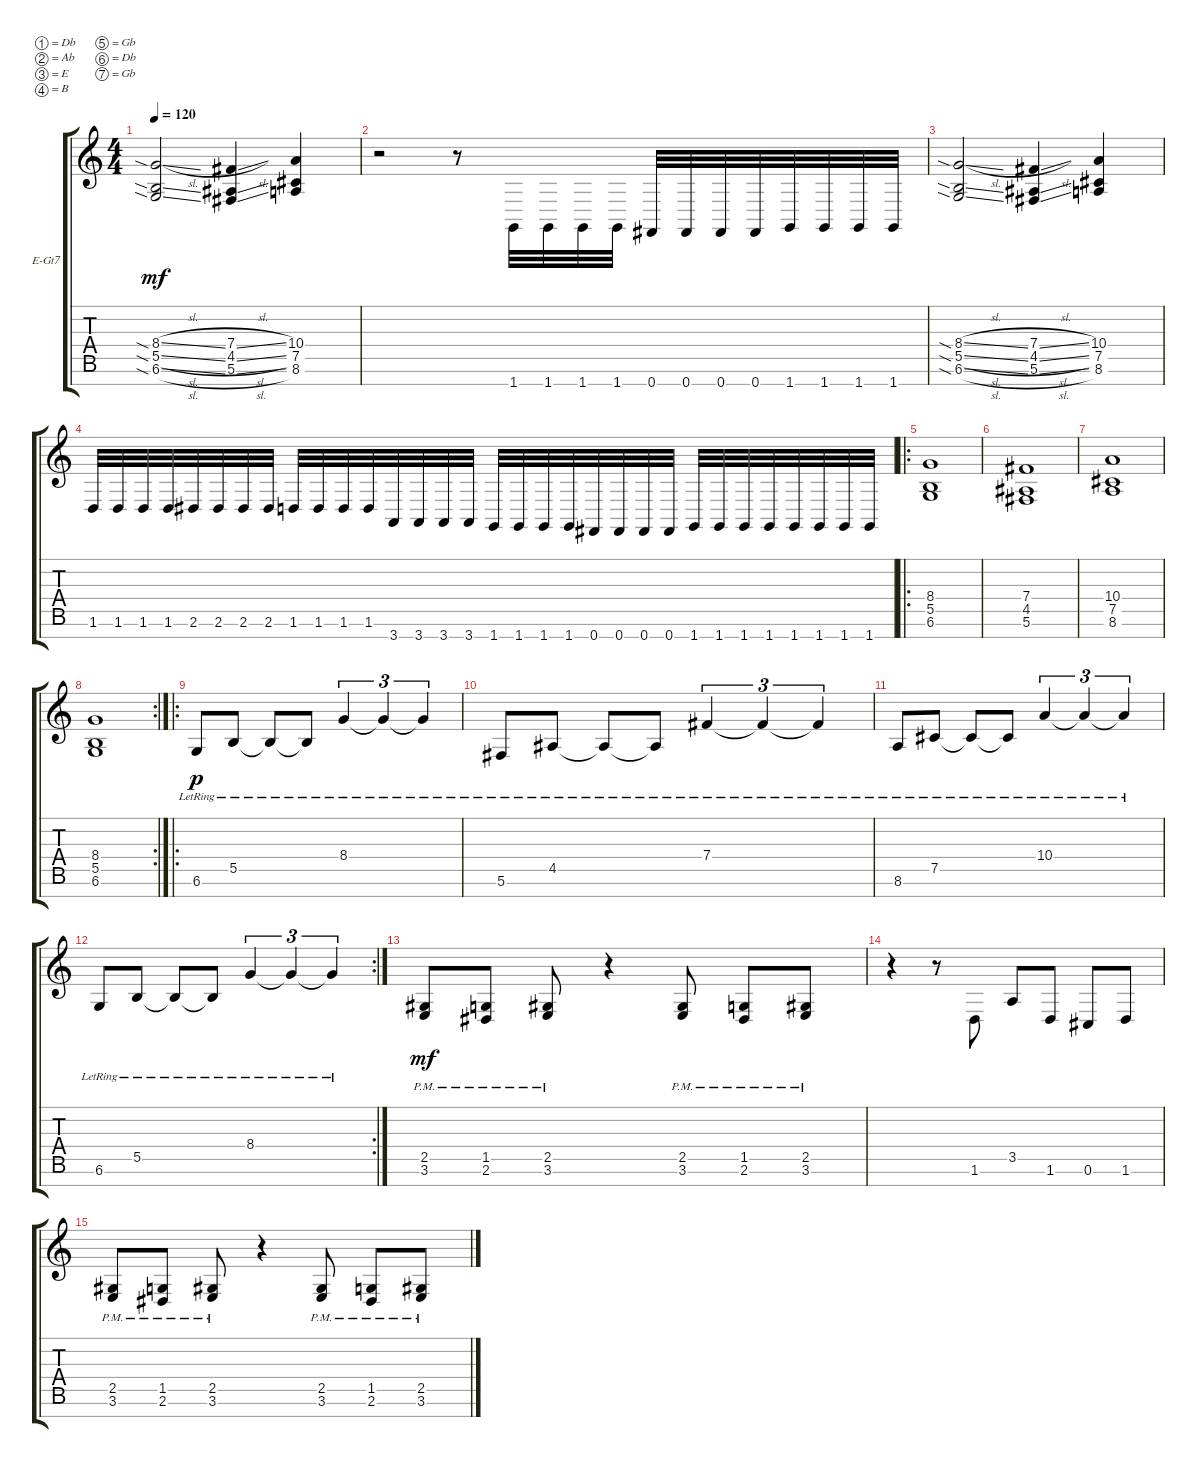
\defaultSystemsLayout 4
\bracketExtendMode groupsimilarinstruments
\firstSystemTrackNameOrientation horizontal
\otherSystemsTrackNameOrientation horizontal
\track ("Electric Guitar" "E-Gt7") {instrument distortionguitar}
\staff {score tabs}
\tuning (Db4 Ab3 E3 B2 Gb2 Db2 Gb1)
\ts (4 4)
\tempo 120
\clef g2
\ks c
(6.6{sia sl} 5.5{sia sl} 8.4{sia sl}).2{dy mf beam Up} (5.6{sl acc #} 4.5{sl acc #} 7.4{sl acc #}).4{beam Up} (8.6 7.5{acc #} 10.4).4{beam Up} |
r.2{beam Down} r.8{beam Down} 1.7.32{beam Up} 1.7.32{beam Up} 1.7.32{beam Up} 1.7.32{beam Up} 0.7{acc #}.32{beam Up} 0.7{acc #}.32{beam Up} 0.7{acc #}.32{beam Up} 0.7{acc #}.32{beam Up} 1.7.32{beam Up} 1.7.32{beam Up} 1.7.32{beam Up} 1.7.32{beam Up} |
(6.6{sia sl} 5.5{sia sl} 8.4{sia sl}).2{beam Up} (5.6{sl acc #} 4.5{sl acc #} 7.4{sl acc #}).4{beam Up} (8.6 7.5{acc #} 10.4).4{beam Up} |
1.6.32{beam Up} 1.6.32{beam Up} 1.6.32{beam Up} 1.6.32{beam Up} 2.6{acc #}.32{beam Up} 2.6{acc #}.32{beam Up} 2.6{acc #}.32{beam Up} 2.6{acc #}.32{beam Up} 1.6.32{beam Up} 1.6.32{beam Up} 1.6.32{beam Up} 1.6.32{beam Up} 3.7.32{beam Up} 3.7.32{beam Up} 3.7.32{beam Up} 3.7.32{beam Up} 1.7.32{beam Up} 1.7.32{beam Up} 1.7.32{beam Up} 1.7.32{beam Up} 0.7{acc #}.32{beam Up} 0.7{acc #}.32{beam Up} 0.7{acc #}.32{beam Up} 0.7{acc #}.32{beam Up} 1.7.32{beam Up} 1.7.32{beam Up} 1.7.32{beam Up} 1.7.32{beam Up} 1.7.32{beam Up} 1.7.32{beam Up} 1.7.32{beam Up} 1.7.32{beam Up} |
\ro
(6.6 5.5 8.4).1{beam Up} |
(5.6{acc #} 4.5{acc #} 7.4{acc #}).1{beam Up} |
(8.6 7.5{acc #} 10.4).1{beam Up} |
\rc 2
(6.6 5.5 8.4).1{beam Up} |
\ro
6.6{lr}.8{dy p beam Up} 5.5{lr}.8{beam Up} 5.5{lr t}.8{beam Up} 5.5{lr t}.8{beam Up} 8.4{lr}.4{tu (3 2) beam Up} 8.4{lr t}.4{tu (3 2) beam Up} 8.4{lr t}.4{tu (3 2) beam Up} |
5.6{lr acc #}.8{beam Up} 4.5{lr acc #}.8{beam Up} 4.5{lr t acc #}.8{beam Up} 4.5{lr t acc #}.8{beam Up} 7.4{lr acc #}.4{tu (3 2) beam Up} 7.4{lr t acc #}.4{tu (3 2) beam Up} 7.4{lr t acc #}.4{tu (3 2) beam Up} |
8.6{lr}.8{beam Up} 7.5{lr acc #}.8{beam Up} 7.5{lr t acc #}.8{beam Up} 7.5{lr t acc #}.8{beam Up} 10.4{lr}.4{tu (3 2) beam Up} 10.4{lr t}.4{tu (3 2) beam Up} 10.4{lr t}.4{tu (3 2) beam Up} |
\rc 2
6.6{lr}.8{beam Up} 5.5{lr}.8{beam Up} 5.5{lr t}.8{beam Up} 5.5{lr t}.8{beam Up} 8.4{lr}.4{tu (3 2) beam Up} 8.4{lr t}.4{tu (3 2) beam Up} 8.4{lr t}.4{tu (3 2) beam Up} |
(3.6{pm} 2.5{pm acc #}).8{dy mf beam Up} (2.6{pm acc #} 1.5{pm}).8{beam Up} (3.6{pm} 2.5{pm acc #}).8{beam Up} r.4{beam Up} (3.6{pm} 2.5{pm acc #}).8{beam Up} (2.6{pm acc #} 1.5{pm}).8{beam Up} (3.6{pm} 2.5{pm acc #}).8{beam Up} |
r.4{beam Down} r.8{beam Down} 1.6.8{beam Up} 3.5.8{beam Up} 1.6.8{beam Up} 0.6{acc #}.8{beam Up} 1.6.8{beam Up} |
(3.6{pm} 2.5{pm acc #}).8{beam Up} (2.6{pm acc #} 1.5{pm}).8{beam Up} (3.6{pm} 2.5{pm acc #}).8{beam Up} r.4{beam Up} (3.6{pm} 2.5{pm acc #}).8{beam Up} (2.6{pm acc #} 1.5{pm}).8{beam Up} (3.6{pm} 2.5{pm acc #}).8{beam Up}
